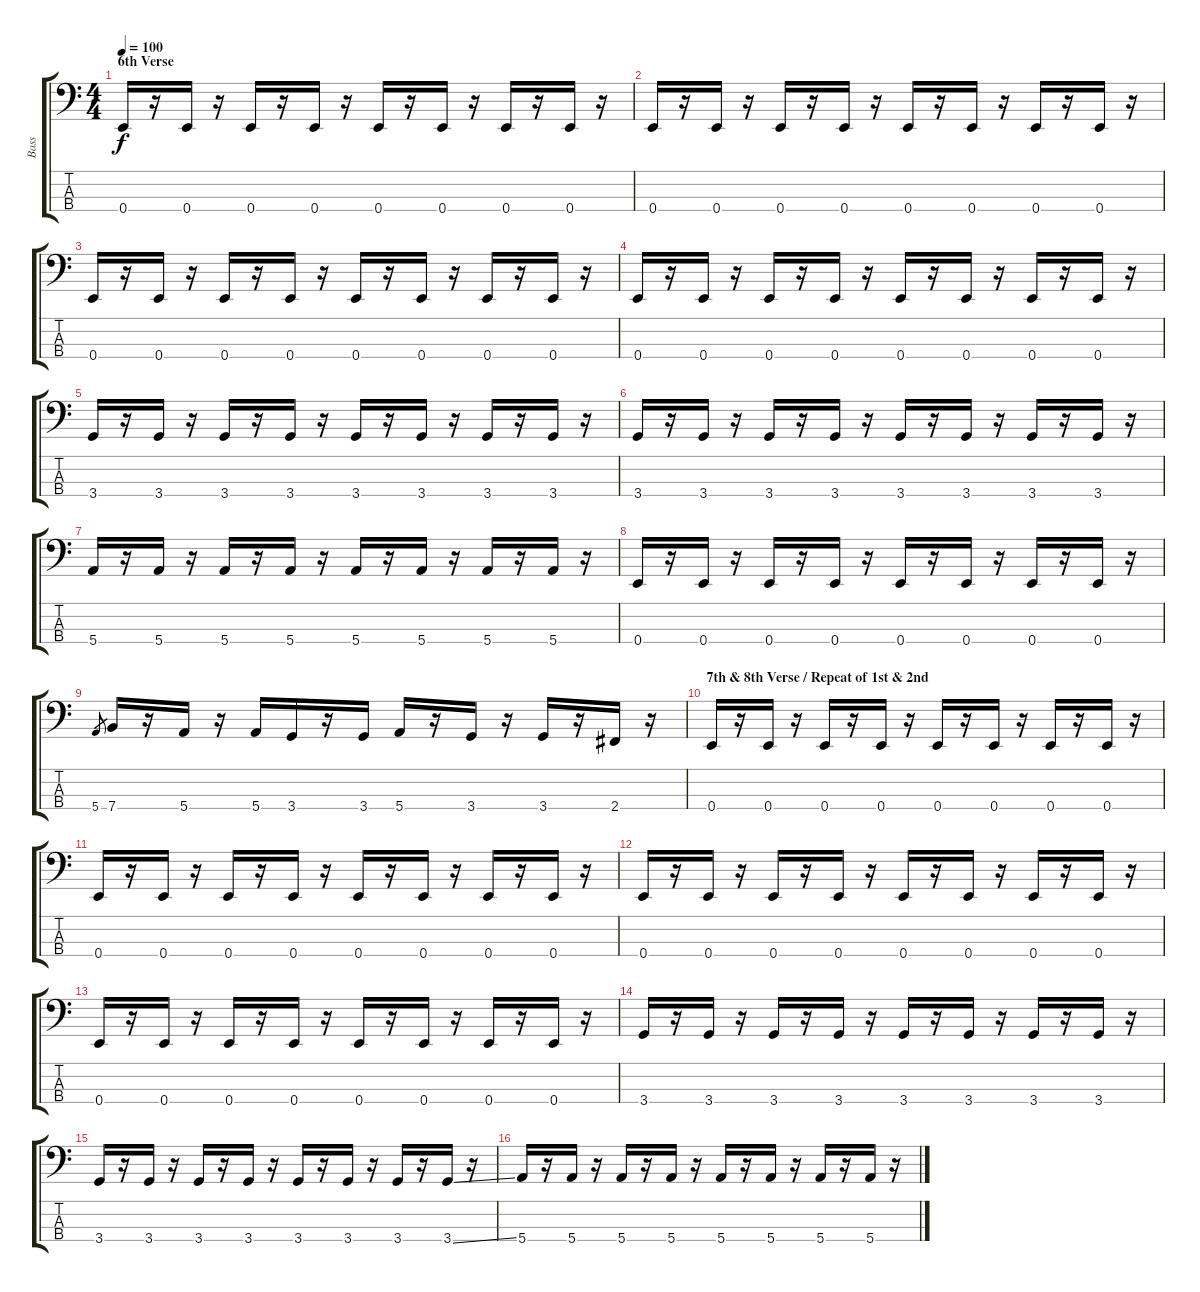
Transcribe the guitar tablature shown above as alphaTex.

\track ("Bass" "Bass") {instrument electricbasspick}
\staff {score tabs}
\tuning (G2 D2 A1 E1) {hide}
\ts (4 4)
\section ("" "6th Verse")
\tempo 100
\clef f4
\ks c
0.4.16{dy f} r.16 0.4.16 r.16 0.4.16 r.16 0.4.16 r.16 0.4.16 r.16 0.4.16 r.16 0.4.16 r.16 0.4.16 r.16 |
0.4.16 r.16 0.4.16 r.16 0.4.16 r.16 0.4.16 r.16 0.4.16 r.16 0.4.16 r.16 0.4.16 r.16 0.4.16 r.16 |
0.4.16 r.16 0.4.16 r.16 0.4.16 r.16 0.4.16 r.16 0.4.16 r.16 0.4.16 r.16 0.4.16 r.16 0.4.16 r.16 |
0.4.16 r.16 0.4.16 r.16 0.4.16 r.16 0.4.16 r.16 0.4.16 r.16 0.4.16 r.16 0.4.16 r.16 0.4.16 r.16 |
3.4.16 r.16 3.4.16 r.16 3.4.16 r.16 3.4.16 r.16 3.4.16 r.16 3.4.16 r.16 3.4.16 r.16 3.4.16 r.16 |
3.4.16 r.16 3.4.16 r.16 3.4.16 r.16 3.4.16 r.16 3.4.16 r.16 3.4.16 r.16 3.4.16 r.16 3.4.16 r.16 |
5.4.16 r.16 5.4.16 r.16 5.4.16 r.16 5.4.16 r.16 5.4.16 r.16 5.4.16 r.16 5.4.16 r.16 5.4.16 r.16 |
0.4.16 r.16 0.4.16 r.16 0.4.16 r.16 0.4.16 r.16 0.4.16 r.16 0.4.16 r.16 0.4.16 r.16 0.4.16 r.16 |
5.4.8{gr} 7.4.16 r.16 5.4.16 r.16 5.4.16 3.4.16 r.16 3.4.16 5.4.16 r.16 3.4.16 r.16 3.4.16 r.16 2.4.16 r.16 |
\section ("" "7th & 8th Verse / Repeat of 1st & 2nd")
0.4.16 r.16 0.4.16 r.16 0.4.16 r.16 0.4.16 r.16 0.4.16 r.16 0.4.16 r.16 0.4.16 r.16 0.4.16 r.16 |
0.4.16 r.16 0.4.16 r.16 0.4.16 r.16 0.4.16 r.16 0.4.16 r.16 0.4.16 r.16 0.4.16 r.16 0.4.16 r.16 |
0.4.16 r.16 0.4.16 r.16 0.4.16 r.16 0.4.16 r.16 0.4.16 r.16 0.4.16 r.16 0.4.16 r.16 0.4.16 r.16 |
0.4.16 r.16 0.4.16 r.16 0.4.16 r.16 0.4.16 r.16 0.4.16 r.16 0.4.16 r.16 0.4.16 r.16 0.4.16 r.16 |
3.4.16 r.16 3.4.16 r.16 3.4.16 r.16 3.4.16 r.16 3.4.16 r.16 3.4.16 r.16 3.4.16 r.16 3.4.16 r.16 |
3.4.16 r.16 3.4.16 r.16 3.4.16 r.16 3.4.16 r.16 3.4.16 r.16 3.4.16 r.16 3.4.16 r.16 3.4{ss}.16 r.16 |
5.4.16 r.16 5.4.16 r.16 5.4.16 r.16 5.4.16 r.16 5.4.16 r.16 5.4.16 r.16 5.4.16 r.16 5.4.16 r.16
